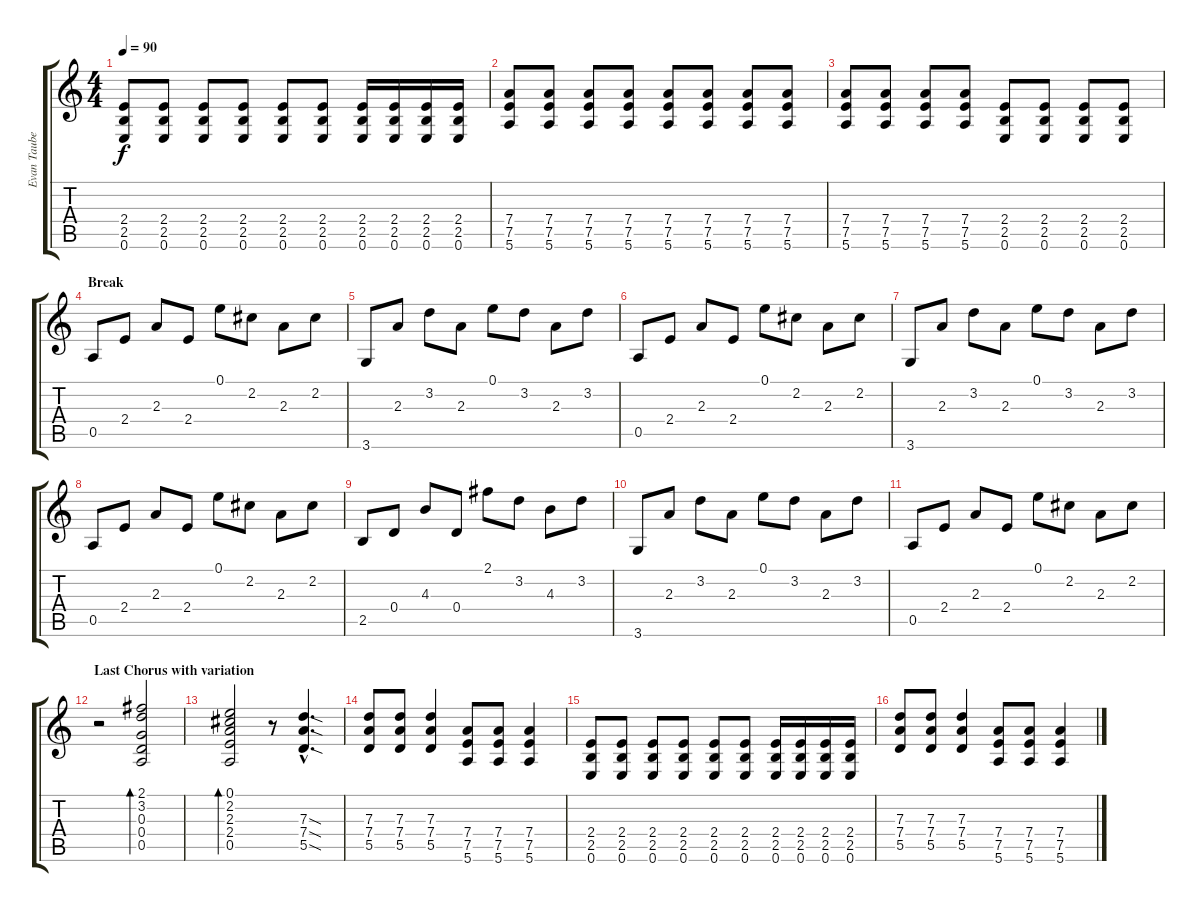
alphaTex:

\track ("Evan Taubenfeld - Guitar" "Evan Taube") {instrument overdrivenguitar}
\staff {score tabs}
\tuning (E4 B3 G3 D3 A2 E2) {hide}
\ts (4 4)
\tempo 90
\clef g2
\ks c
(2.4 2.5 0.6).8{dy f} (2.4 2.5 0.6).8 (2.4 2.5 0.6).8 (2.4 2.5 0.6).8 (2.4 2.5 0.6).8 (2.4 2.5 0.6).8 (2.4 2.5 0.6).16 (2.4 2.5 0.6).16 (2.4 2.5 0.6).16 (2.4 2.5 0.6).16 |
(7.4 7.5 5.6).8 (7.4 7.5 5.6).8 (7.4 7.5 5.6).8 (7.4 7.5 5.6).8 (7.4 7.5 5.6).8 (7.4 7.5 5.6).8 (7.4 7.5 5.6).8 (7.4 7.5 5.6).8 |
(7.4 7.5 5.6).8 (7.4 7.5 5.6).8 (7.4 7.5 5.6).8 (7.4 7.5 5.6).8 (2.4 2.5 0.6).8 (2.4 2.5 0.6).8 (2.4 2.5 0.6).8 (2.4 2.5 0.6).8 |
\section ("" "Break")
0.5.8{instrument electricguitarclean} 2.4.8 2.3.8 2.4.8 0.1.8 2.2.8 2.3.8 2.2.8 |
3.6.8 2.3.8 3.2.8 2.3.8 0.1.8 3.2.8 2.3.8 3.2.8 |
0.5.8 2.4.8 2.3.8 2.4.8 0.1.8 2.2.8 2.3.8 2.2.8 |
3.6.8 2.3.8 3.2.8 2.3.8 0.1.8 3.2.8 2.3.8 3.2.8 |
0.5.8 2.4.8 2.3.8 2.4.8 0.1.8 2.2.8 2.3.8 2.2.8 |
2.5.8 0.4.8 4.3.8 0.4.8 2.1.8 3.2.8 4.3.8 3.2.8 |
3.6.8 2.3.8 3.2.8 2.3.8 0.1.8 3.2.8 2.3.8 3.2.8 |
0.5.8 2.4.8 2.3.8 2.4.8 0.1.8 2.2.8 2.3.8 2.2.8 |
\section ("" "Last Chorus with variation")
r.2{balance 12 instrument acousticguitarsteel} (2.1 3.2 0.3 0.4 0.5).2{bd 120} |
(0.1 2.2 2.3 2.4 0.5).2{bd 120} r.8 (7.3{sod hac} 7.4{sod hac} 5.5{sod hac}).4{d volume 14 instrument overdrivenguitar} |
(7.3 7.4 5.5).8{balance 8} (7.3 7.4 5.5).8 (7.3 7.4 5.5).4 (7.4 7.5 5.6).8 (7.4 7.5 5.6).8 (7.4 7.5 5.6).4 |
(2.4 2.5 0.6).8 (2.4 2.5 0.6).8 (2.4 2.5 0.6).8 (2.4 2.5 0.6).8 (2.4 2.5 0.6).8 (2.4 2.5 0.6).8 (2.4 2.5 0.6).16 (2.4 2.5 0.6).16 (2.4 2.5 0.6).16 (2.4 2.5 0.6).16 |
(7.3 7.4 5.5).8 (7.3 7.4 5.5).8 (7.3 7.4 5.5).4 (7.4 7.5 5.6).8 (7.4 7.5 5.6).8 (7.4 7.5 5.6).4
